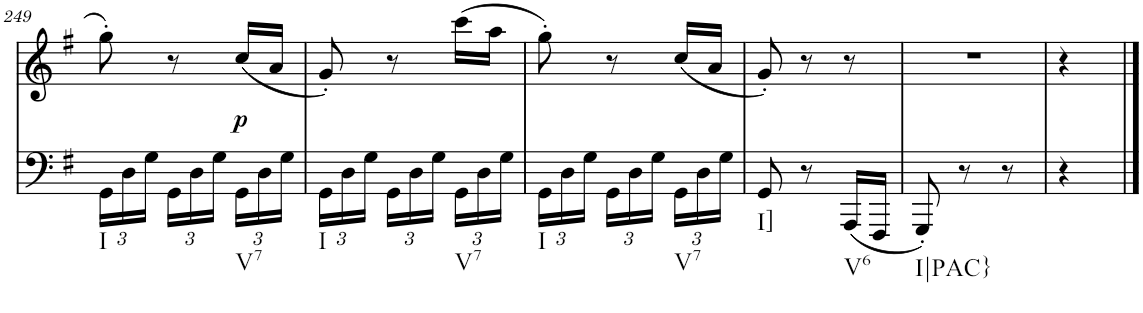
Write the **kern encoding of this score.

**kern	**kern	**text	**dynam
*part2	*part1	*part1	*part1
*staff2	*staff1	*staff1	*staff1
*I"piano	*I"piano	*	*
*I'Pno	*I'Pno	*	*
!!LO:PB:g=z
*clefF4	*clefG2	*	*
*k[f#]	*k[f#]	*	*
*G:	*G:	*	*
*M3/8	*M3/8	*	*
*Xbrackettup	*	*	*
=249	=249	=249	=249
!LO:TX:b:t=I	!	!	!
24GG\LL	8gg'\	.	.
24D\	.	.	.
24G\JJ	.	.	.
24GG\LL	8r	.	.
24D\	.	.	.
24G\JJ	.	.	.
!LO:TX:b:t=V7	!	!	!
!	!	!LO:LY:b	!LO:DY:b
24GG\LL	(16cc/LL	p	p
24D\	.	.	.
.	16a/JJ	.	.
24G\JJ	.	.	.
=250	=250	=250	=250
!LO:TX:b:t=I	!	!	!
24GG\LL	8g'/)	.	.
24D\	.	.	.
24G\JJ	.	.	.
24GG\LL	8r	.	.
24D\	.	.	.
24G\JJ	.	.	.
!LO:TX:b:t=V7	!	!	!
24GG\LL	(16ccc\LL	.	.
24D\	.	.	.
.	16aa\JJ	.	.
24G\JJ	.	.	.
=251	=251	=251	=251
!LO:TX:b:t=I	!	!	!
24GG\LL	8gg'\)	.	.
24D\	.	.	.
24G\JJ	.	.	.
24GG\LL	8r	.	.
24D\	.	.	.
24G\JJ	.	.	.
!LO:TX:b:t=V7	!	!	!
24GG\LL	(16cc/LL	.	.
24D\	.	.	.
.	16a/JJ	.	.
24G\JJ	.	.	.
=252	=252	=252	=252
!LO:TX:b:t=I]	!	!	!
8GG/	8g'/)	.	.
8r	8r	.	.
!LO:TX:b:t=V6	!	!	!
!	!	!LO:LY:b	!
(16AAA/LL	8r	pp	.
16FFF#/JJ	.	.	.
=253	=253	=253	=253
!LO:TX:b:t=I|PAC}	!	!	!
8GGG'/)	4.r	.	.
8r	.	.	.
8r	.	.	.
=254	=254	=254	=254
4r	4r	.	.
==	==	==	==
*-	*-	*-	*-
